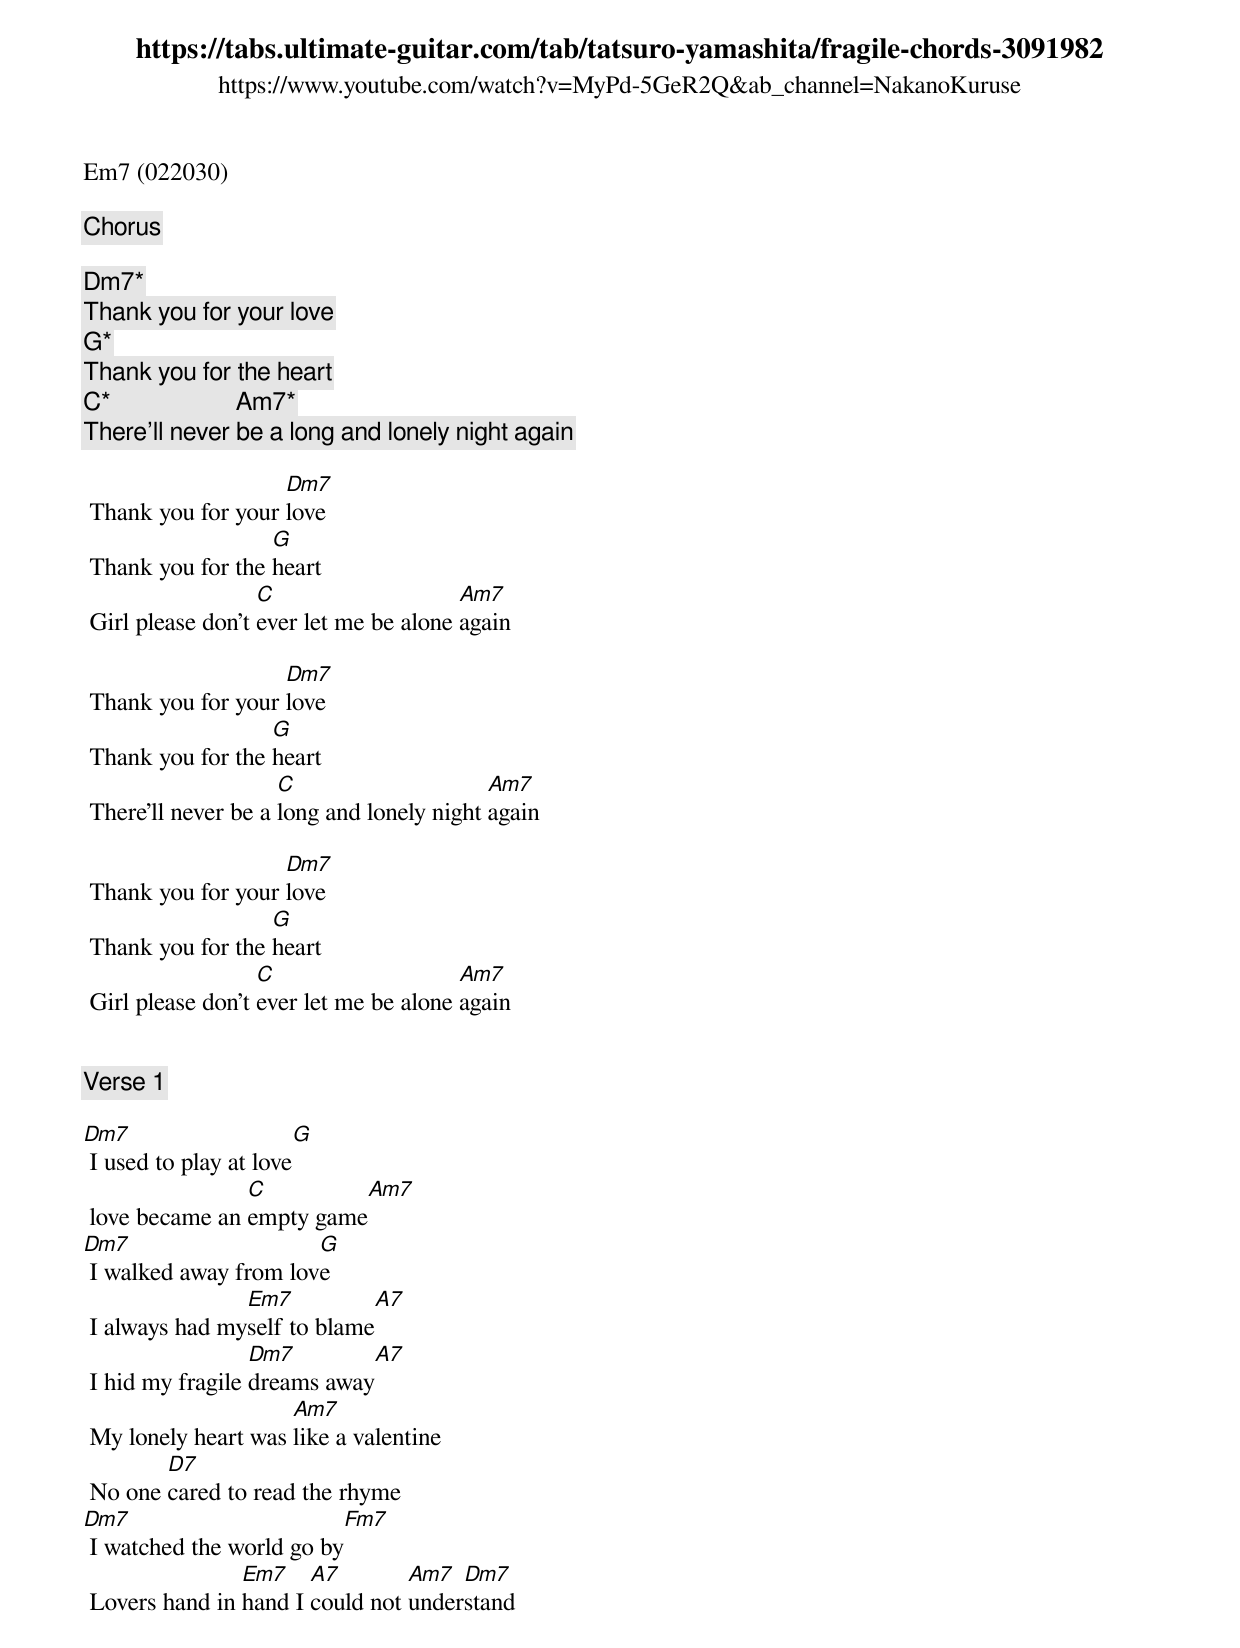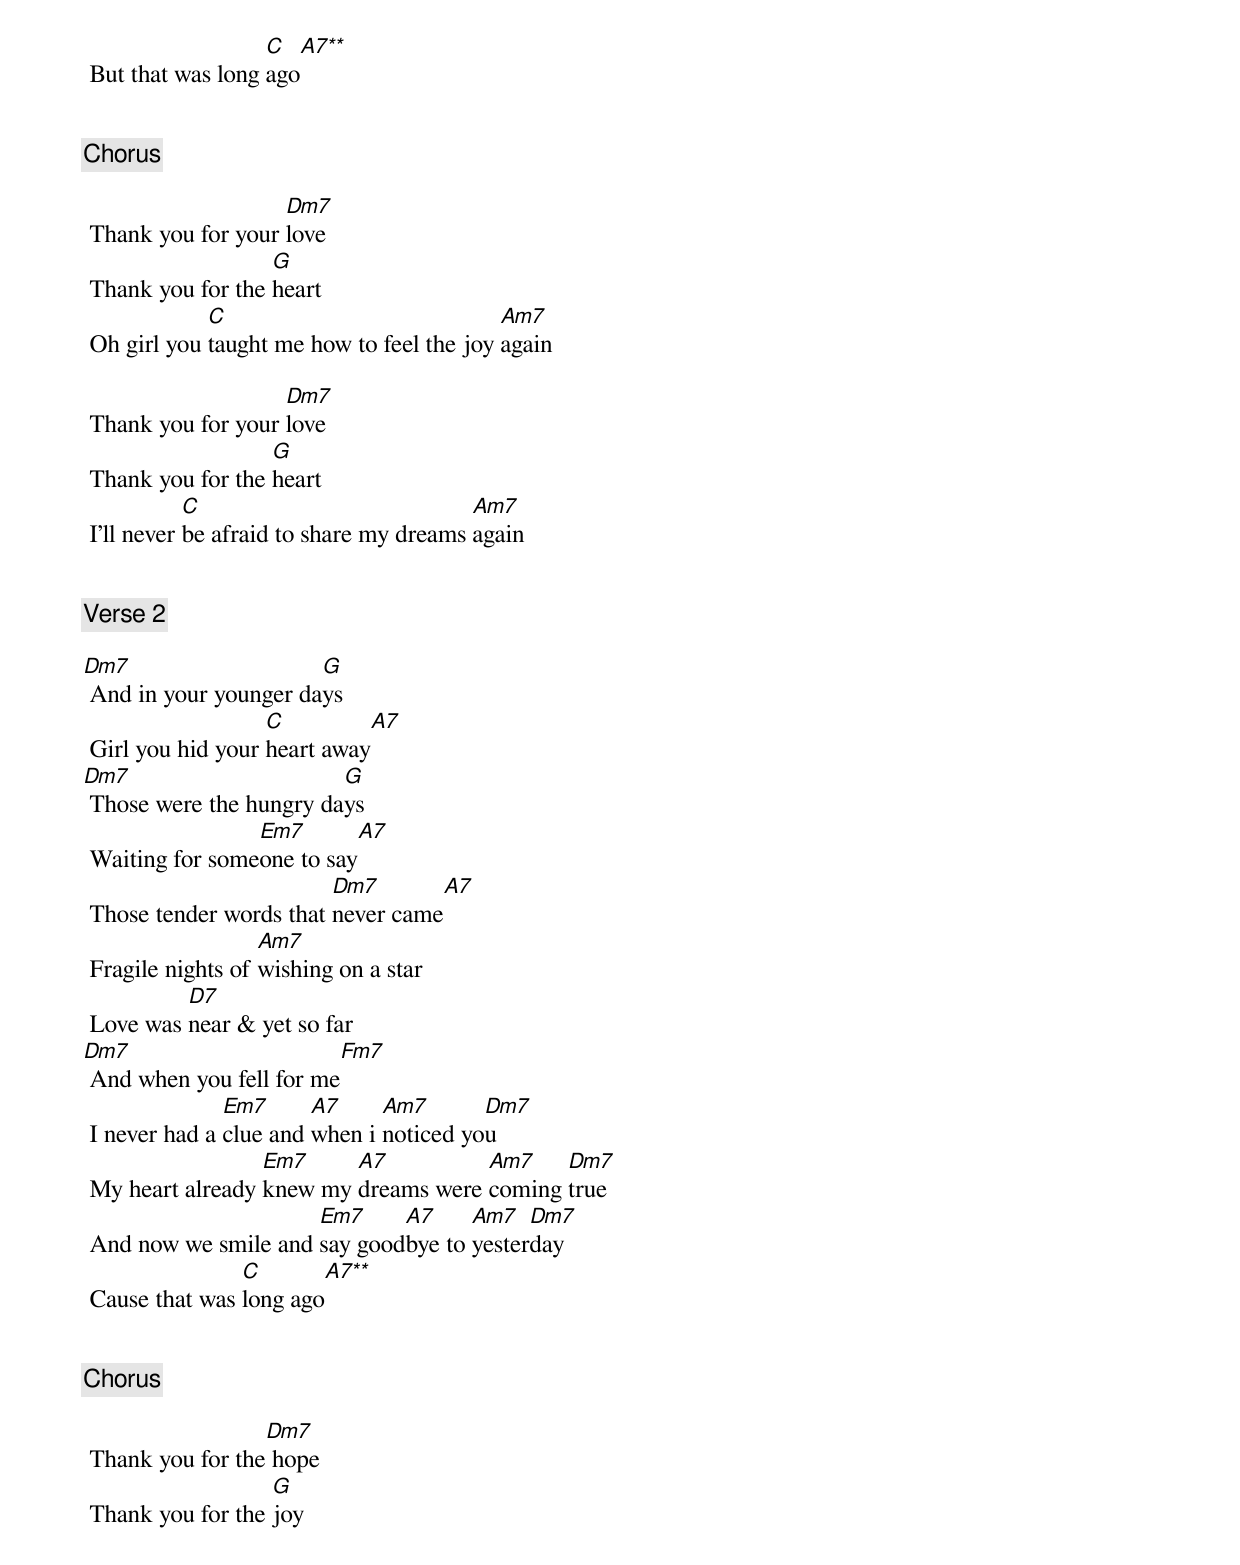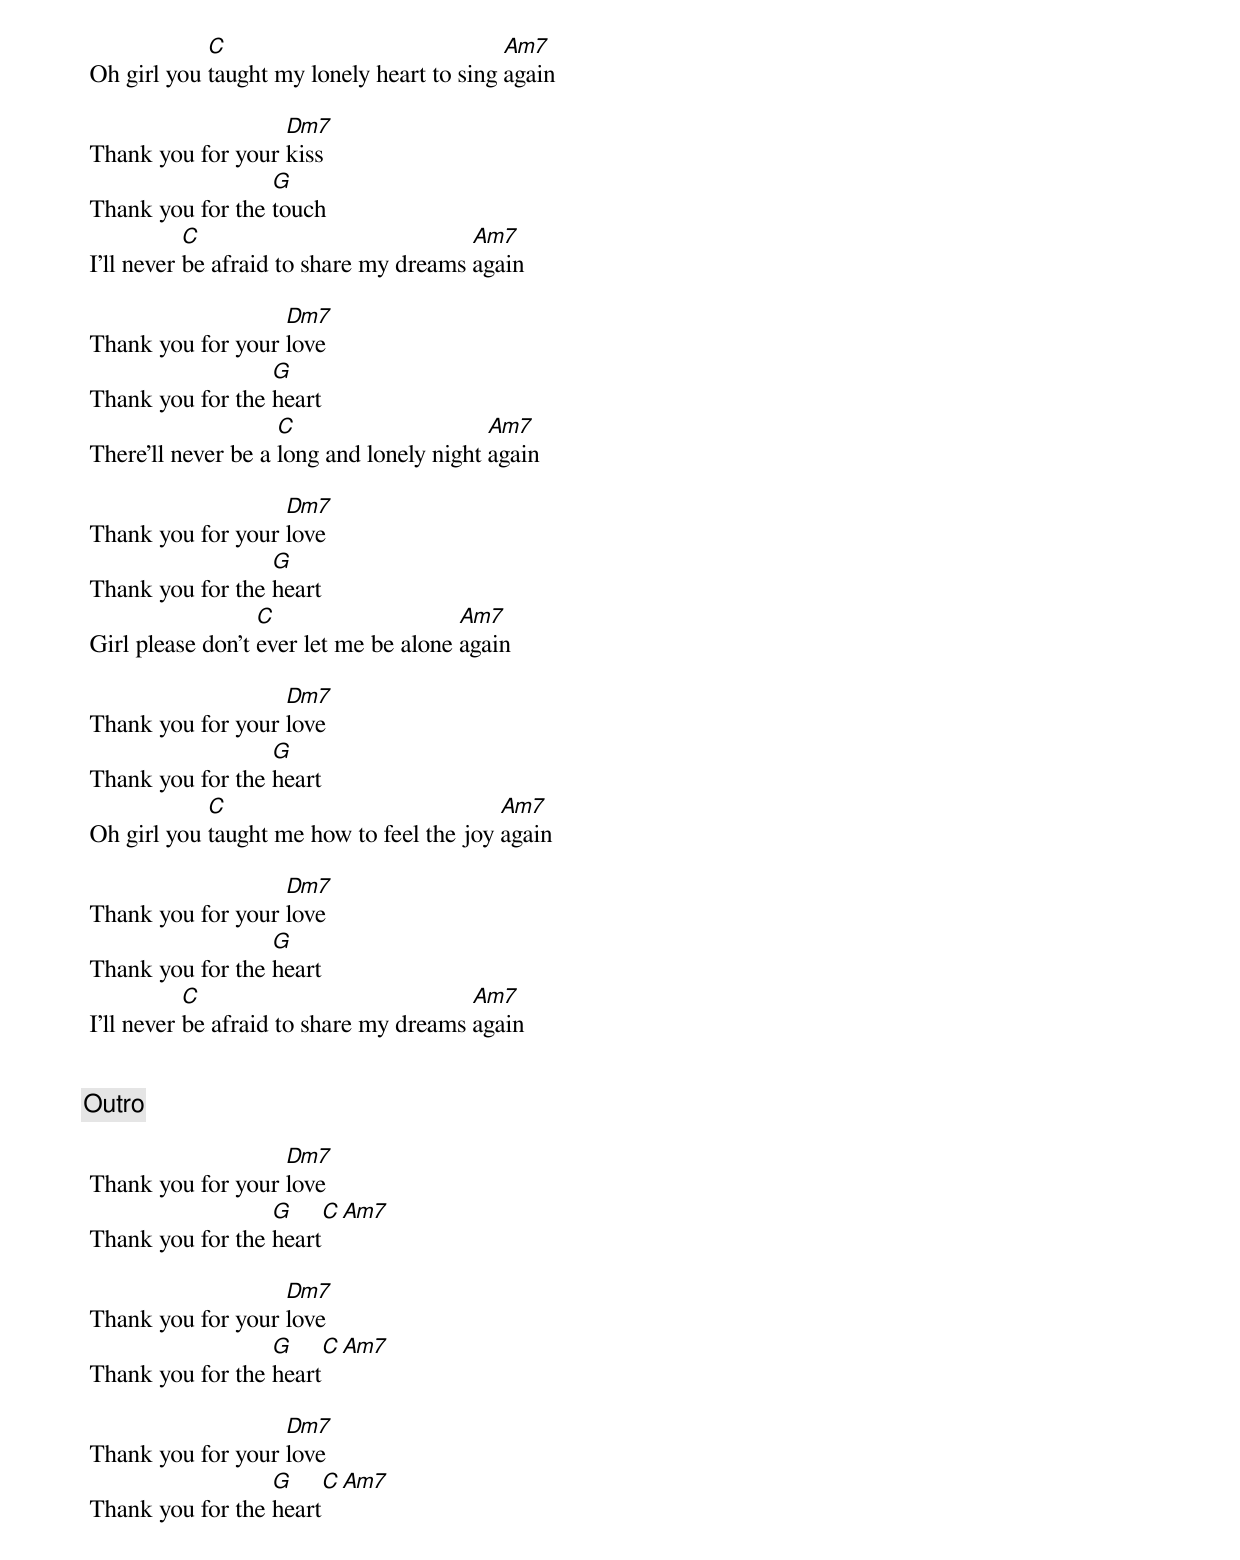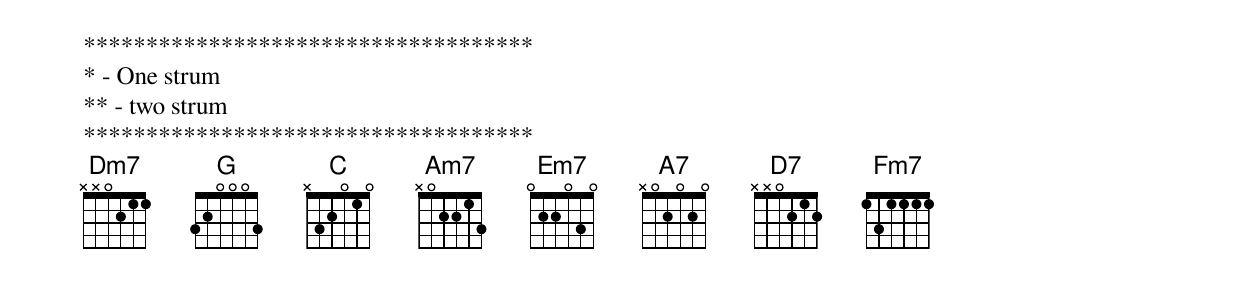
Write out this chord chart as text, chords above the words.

https://tabs.ultimate-guitar.com/tab/tatsuro-yamashita/fragile-chords-3091982
https://www.youtube.com/watch?v=MyPd-5GeR2Q&ab_channel=NakanoKuruse
Em7 (022030)

 [Chorus]

                    Dm7*
 Thank you for your love
                   G*
 Thank you for the heart
                     C*                    Am7*
 There'll never be a long and lonely night again

                    Dm7
 Thank you for your love
                   G
 Thank you for the heart
                   C                    Am7
 Girl please don't ever let me be alone again

                    Dm7
 Thank you for your love
                   G
 Thank you for the heart
                     C                     Am7
 There'll never be a long and lonely night again

                    Dm7
 Thank you for your love
                   G
 Thank you for the heart
                   C                    Am7
 Girl please don't ever let me be alone again


[Verse 1]

Dm7                    G
 I used to play at love
                C         Am7
 love became an empty game
Dm7                    G
 I walked away from love
                Em7          A7
 I always had myself to blame
                  Dm7         A7
 I hid my fragile dreams away
                     Am7
 My lonely heart was like a valentine
        D7
 No one cared to read the rhyme
Dm7                       Fm7
 I watched the world go by
                Em7    A7        Am7  Dm7
 Lovers hand in hand I could not understand
                   C    A7**
 But that was long ago


[Chorus]

                    Dm7
 Thank you for your love
                   G
 Thank you for the heart
             C                             Am7
 Oh girl you taught me how to feel the joy again

                    Dm7
 Thank you for your love
                   G
 Thank you for the heart
            C                            Am7
 I'll never be afraid to share my dreams again


[Verse 2]

Dm7                    G
 And in your younger days
                   C         A7
 Girl you hid your heart away
Dm7                      G
 Those were the hungry days
                 Em7       A7
 Waiting for someone to say
                         Dm7       A7
 Those tender words that never came
                   Am7
 Fragile nights of wishing on a star
          D7
 Love was near & yet so far
Dm7                      Fm7
 And when you fell for me
               Em7      A7     Am7       Dm7
 I never had a clue and when i noticed you
                  Em7     A7          Am7    Dm7
 My heart already knew my dreams were coming true
                      Em7     A7     Am7   Dm7
 And now we smile and say goodbye to yesterday
                C        A7**
 Cause that was long ago


[Chorus]

                  Dm7
 Thank you for the hope
                   G
 Thank you for the joy
             C                              Am7
 Oh girl you taught my lonely heart to sing again

                    Dm7
 Thank you for your kiss
                   G
 Thank you for the touch
            C                            Am7
 I'll never be afraid to share my dreams again

                    Dm7
 Thank you for your love
                   G
 Thank you for the heart
                     C                     Am7
 There'll never be a long and lonely night again

                    Dm7
 Thank you for your love
                   G
 Thank you for the heart
                   C                    Am7
 Girl please don't ever let me be alone again

                    Dm7
 Thank you for your love
                   G
 Thank you for the heart
             C                             Am7
 Oh girl you taught me how to feel the joy again

                    Dm7
 Thank you for your love
                   G
 Thank you for the heart
            C                            Am7
 I'll never be afraid to share my dreams again


[Outro]

                    Dm7
 Thank you for your love
                   G      C    Am7
 Thank you for the heart

                    Dm7
 Thank you for your love
                   G      C    Am7
 Thank you for the heart

                    Dm7
 Thank you for your love
                   G      C    Am7
 Thank you for the heart

************************************
* - One strum
** - two strum
************************************
